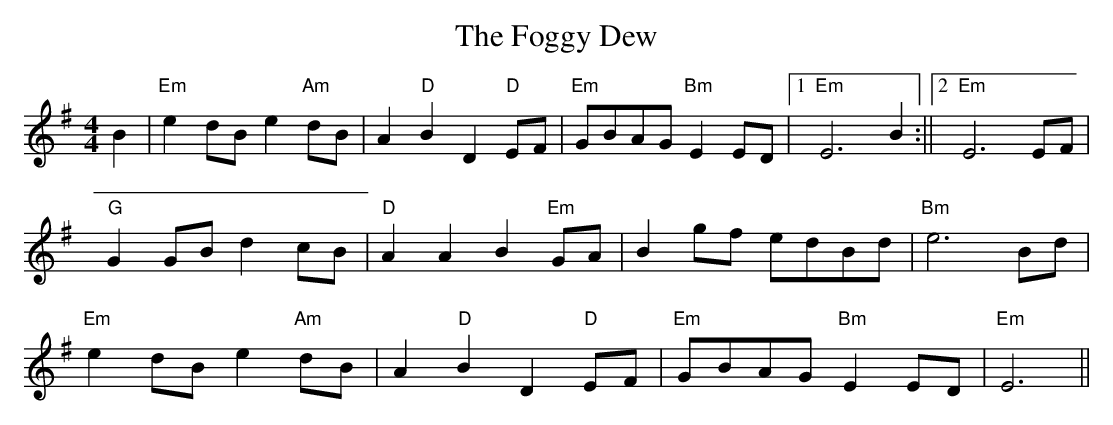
X:1
T:The Foggy Dew
M:4/4
L:1/8
K:Em
B2|"Em"e2 dB e2 "Am"dB|A2 "D"B2 D2 "D"EF|\
"Em"GBAG "Bm"E2 ED |1 "Em"E6 B2:||2 "Em"E6 EF|
"G"G2 GB d2 cB|"D"A2 A2 B2 "Em"GA| B2 gf edBd|"Bm"e6 Bd|
"Em"e2 dB e2 "Am"dB|A2 "D"B2 D2 "D"EF|"Em"GBAG "Bm"E2 ED|"Em"E6||
